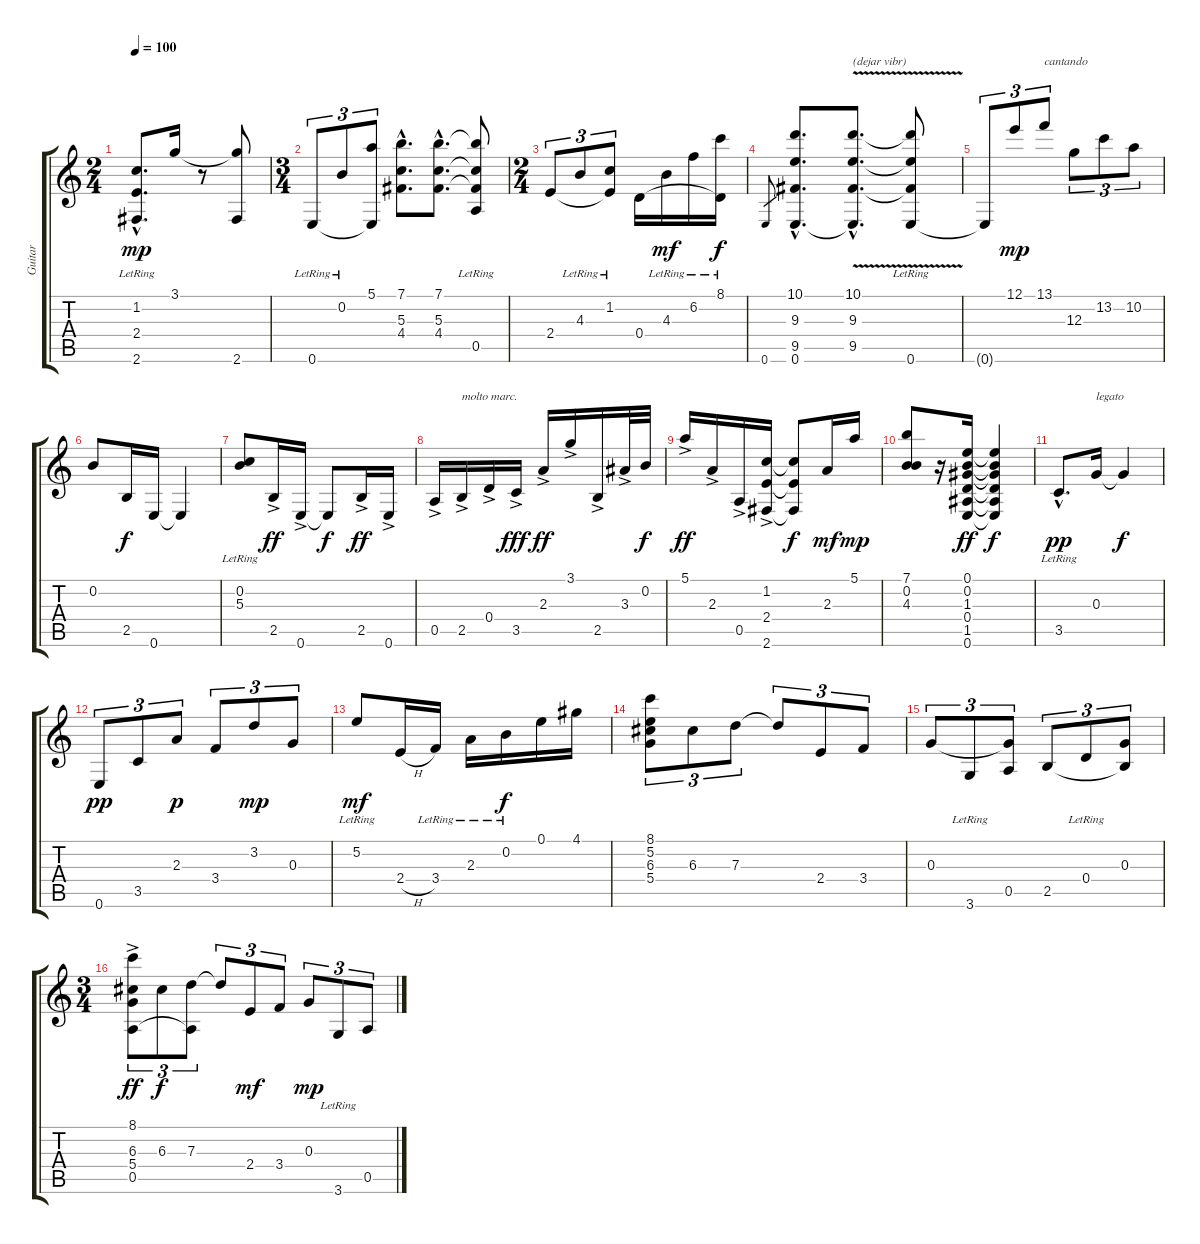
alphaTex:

\track ("Guitar" "Guitar") {instrument acousticguitarnylon}
\staff {score tabs}
\tuning (E4 B3 G3 D3 A2 E2) {hide}
\ts (2 4)
\tempo 100
\clef g2
\ks c
(1.2{hac lr} 2.4{hac lr} 2.6{hac lr}).8{d dy mp instrument acousticguitarnylon} 3.1.16 r.8 (3.1{t} 2.6).8 |
\ts (3 4)
0.6{lr}.8{tu (3 2)} 0.2{lr}.8{tu (3 2)} (5.1 0.6{t}).8{tu (3 2)} (7.1{hac} 5.3{hac} 4.4{hac}).8{d} (7.1{hac} 5.3{hac} 4.4{hac}).8{d} (7.1{t} 5.3{t} 4.4{t} 0.5{lr}).8 |
\ts (2 4)
2.4.8{tu (3 2)} 4.3{lr}.8{tu (3 2)} (1.2{lr} 2.4{t}).8{tu (3 2)} 0.4.16 4.3{lr}.16{dy mf} 6.2{lr}.16 (8.1{lr} 0.4{t}).16{dy f} |
0.6.8{gr} (10.1{hac} 9.3{hac} 9.5{hac} 0.6{hac}).8{d} (10.1{v hac} 9.3{v hac} 9.5{v hac} 0.6{hac t}).8{d txt "(dejar vibr)"} (10.1{t} 9.3{t} 9.5{t} 0.6{lr}).8 |
0.6{t}.8{tu (3 2)} 12.1.8{tu (3 2) dy mp} 13.1.8{tu (3 2) txt "cantando"} 12.3.8{tu (3 2)} 13.2.8{tu (3 2)} 10.2.8{tu (3 2)} |
0.2.8 2.5.16{dy f} 0.6.16 0.6{t}.4 |
(0.2{lr} 5.3{lr}).8 2.5{ac}.16{dy ff} 0.6{ac}.16 0.6{t}.8{dy f} 2.5{ac}.16{dy ff} 0.6{ac}.16 |
0.5{ac}.16 2.5{ac}.16{txt "molto marc."} 0.4{ac}.16 3.5{ac}.16{dy fff} 2.3{ac}.16{dy ff} 3.1{ac}.16 2.5{ac}.16 3.3{ac}.32 0.2.32{dy f} |
5.1{ac}.16{dy ff} 2.3{ac}.16 0.5{ac}.16 (1.2{ac} 2.4{ac} 2.6{ac}).16 (1.2{t} 2.4{t} 2.6{t}).8{dy f} 2.3.16{dy mf} 5.1.16{dy mp} |
(7.1 0.2 4.3).8 r.16 (0.1 0.2 1.3 0.4 1.5 0.6).16{dy ff} (0.1{t} 0.2{t} 1.3{t} 0.4{t} 1.5{t} 0.6{t}).4{dy f} |
3.5{hac lr}.8{d dy pp} 0.3.16{txt "legato"} 0.3{t}.4{dy f} |
0.6.8{tu (3 2) dy pp} 3.5.8{tu (3 2)} 2.3.8{tu (3 2) dy p} 3.4.8{tu (3 2)} 3.2.8{tu (3 2) dy mp} 0.3.8{tu (3 2)} |
5.2{lr}.8{dy mf} 2.4{h}.16 3.4{lr}.16 2.3{lr}.16 0.2{lr}.16{dy f} 0.1.16 4.1.16 |
(8.1 5.2 6.3 5.4).8{tu (3 2)} 6.3.8{tu (3 2)} 7.3.8{tu (3 2)} 7.3{t}.8{tu (3 2)} 2.4.8{tu (3 2)} 3.4.8{tu (3 2)} |
0.3.8{tu (3 2)} 3.6{lr}.8{tu (3 2)} (0.3{t} 0.5).8{tu (3 2)} 2.5.8{tu (3 2)} 0.4{lr}.8{tu (3 2)} (0.3 2.5{t}).8{tu (3 2)} |
\ts (3 4)
(8.1 6.3 5.4 0.5{ac}).8{tu (3 2) dy ff} 6.3.8{tu (3 2) dy f} (7.3 0.5{t}).8{tu (3 2)} 7.3{t}.8{tu (3 2)} 2.4.8{tu (3 2) dy mf} 3.4.8{tu (3 2)} 0.3.8{tu (3 2) dy mp} 3.6{lr}.8{tu (3 2)} 0.5.8{tu (3 2)}
